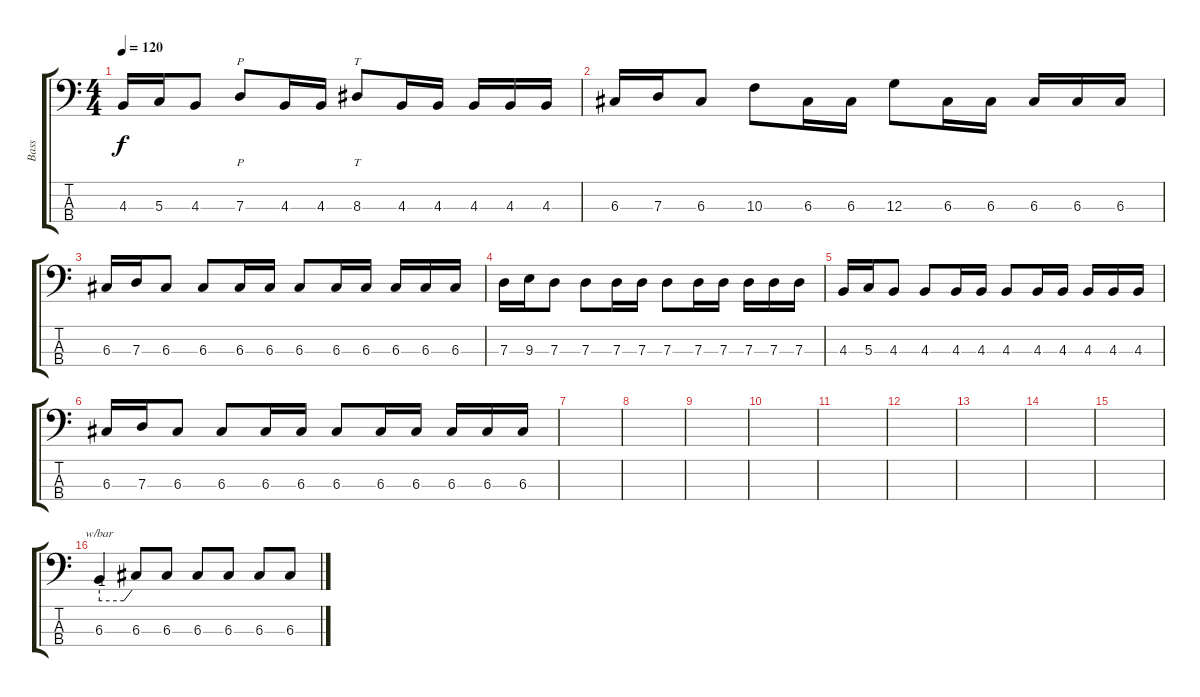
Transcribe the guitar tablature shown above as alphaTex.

\track ("Bass" "Bass") {instrument electricbasspick}
\staff {score tabs}
\tuning (F2 C2 G1 D1) {hide}
\ts (4 4)
\tempo 120
\clef f4
\ks c
4.3.16{dy f} 5.3.16 4.3.8 7.3.8{p} 4.3.16 4.3.16 8.3.8{tt} 4.3.16 4.3.16 4.3.16 4.3.16 4.3.16 |
6.3.16 7.3.16 6.3.8 10.3.8 6.3.16 6.3.16 12.3.8 6.3.16 6.3.16 6.3.16 6.3.16 6.3.16 |
6.3.16 7.3.16 6.3.8 6.3.8 6.3.16 6.3.16 6.3.8 6.3.16 6.3.16 6.3.16 6.3.16 6.3.16 |
7.3.16 9.3.16 7.3.8 7.3.8 7.3.16 7.3.16 7.3.8 7.3.16 7.3.16 7.3.16 7.3.16 7.3.16 |
4.3.16 5.3.16 4.3.8 4.3.8 4.3.16 4.3.16 4.3.8 4.3.16 4.3.16 4.3.16 4.3.16 4.3.16 |
6.3.16 7.3.16 6.3.8 6.3.8 6.3.16 6.3.16 6.3.8 6.3.16 6.3.16 6.3.16 6.3.16 6.3.16 |
|
|
|
|
|
|
|
|
|
6.3.4{tbe (custom default 0 -4 45 -4 60 0)} 6.3.8 6.3.8 6.3.8 6.3.8 6.3.8 6.3.8
